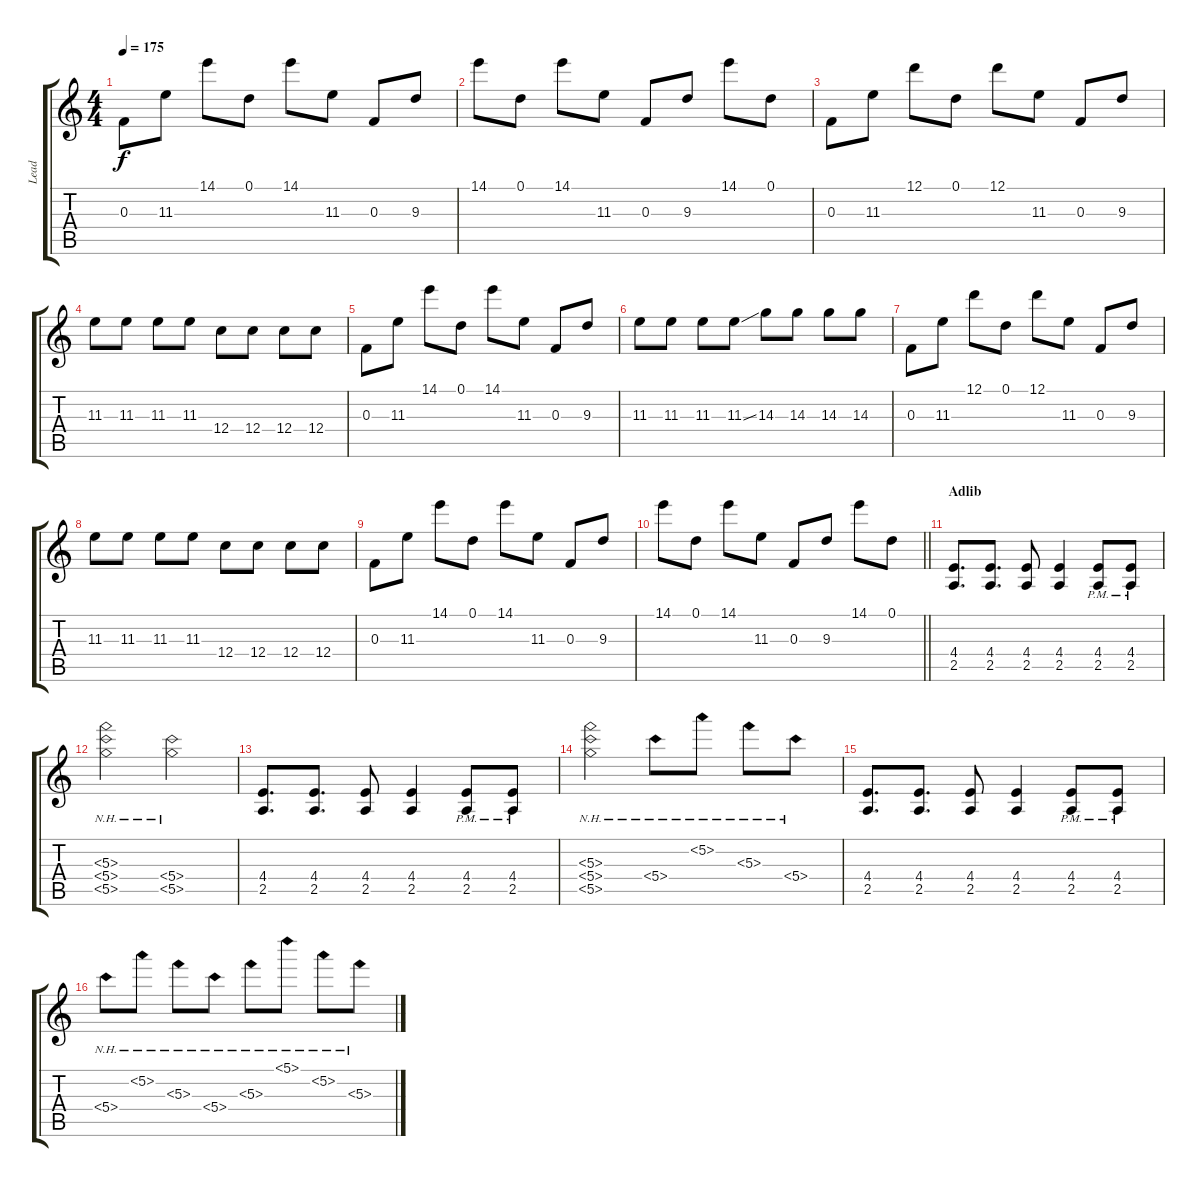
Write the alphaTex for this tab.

\track ("Lead" "Lead") {instrument distortionguitar}
\staff {score tabs}
\tuning (D4 A3 F3 C3 G2 D2) {hide}
\ts (4 4)
\tempo 175
\clef g2
\ks c
0.3.8{dy f} 11.3.8 14.1.8 0.1.8 14.1.8 11.3.8 0.3.8 9.3.8 |
14.1.8 0.1.8 14.1.8 11.3.8 0.3.8 9.3.8 14.1.8 0.1.8 |
0.3.8 11.3.8 12.1.8 0.1.8 12.1.8 11.3.8 0.3.8 9.3.8 |
11.3.8 11.3.8 11.3.8 11.3.8 12.4.8 12.4.8 12.4.8 12.4.8 |
0.3.8 11.3.8 14.1.8 0.1.8 14.1.8 11.3.8 0.3.8 9.3.8 |
11.3.8 11.3.8 11.3.8 11.3{ss}.8 14.3.8 14.3.8 14.3.8 14.3.8 |
0.3.8 11.3.8 12.1.8 0.1.8 12.1.8 11.3.8 0.3.8 9.3.8 |
11.3.8 11.3.8 11.3.8 11.3.8 12.4.8 12.4.8 12.4.8 12.4.8 |
0.3.8 11.3.8 14.1.8 0.1.8 14.1.8 11.3.8 0.3.8 9.3.8 |
\barLineRight lightlight
14.1.8 0.1.8 14.1.8 11.3.8 0.3.8 9.3.8 14.1.8 0.1.8 |
\section ("" "Adlib")
(4.4 2.5).8{d} (4.4 2.5).8{d} (4.4 2.5).8 (4.4 2.5).4 (4.4{pm} 2.5{pm}).8 (4.4{pm} 2.5{pm}).8 |
(5.3{nh} 5.4{nh} 5.5{nh}).2 (5.4{nh} 5.5{nh}).2 |
(4.4 2.5).8{d} (4.4 2.5).8{d} (4.4 2.5).8 (4.4 2.5).4 (4.4{pm} 2.5{pm}).8 (4.4{pm} 2.5{pm}).8 |
(5.3{nh} 5.4{nh} 5.5{nh}).2 5.4{nh}.8 5.2{nh}.8 5.3{nh}.8 5.4{nh}.8 |
(4.4 2.5).8{d} (4.4 2.5).8{d} (4.4 2.5).8 (4.4 2.5).4 (4.4{pm} 2.5{pm}).8 (4.4{pm} 2.5{pm}).8 |
5.4{nh}.8 5.2{nh}.8 5.3{nh}.8 5.4{nh}.8 5.3{nh}.8 5.1{nh}.8 5.2{nh}.8 5.3{nh}.8
